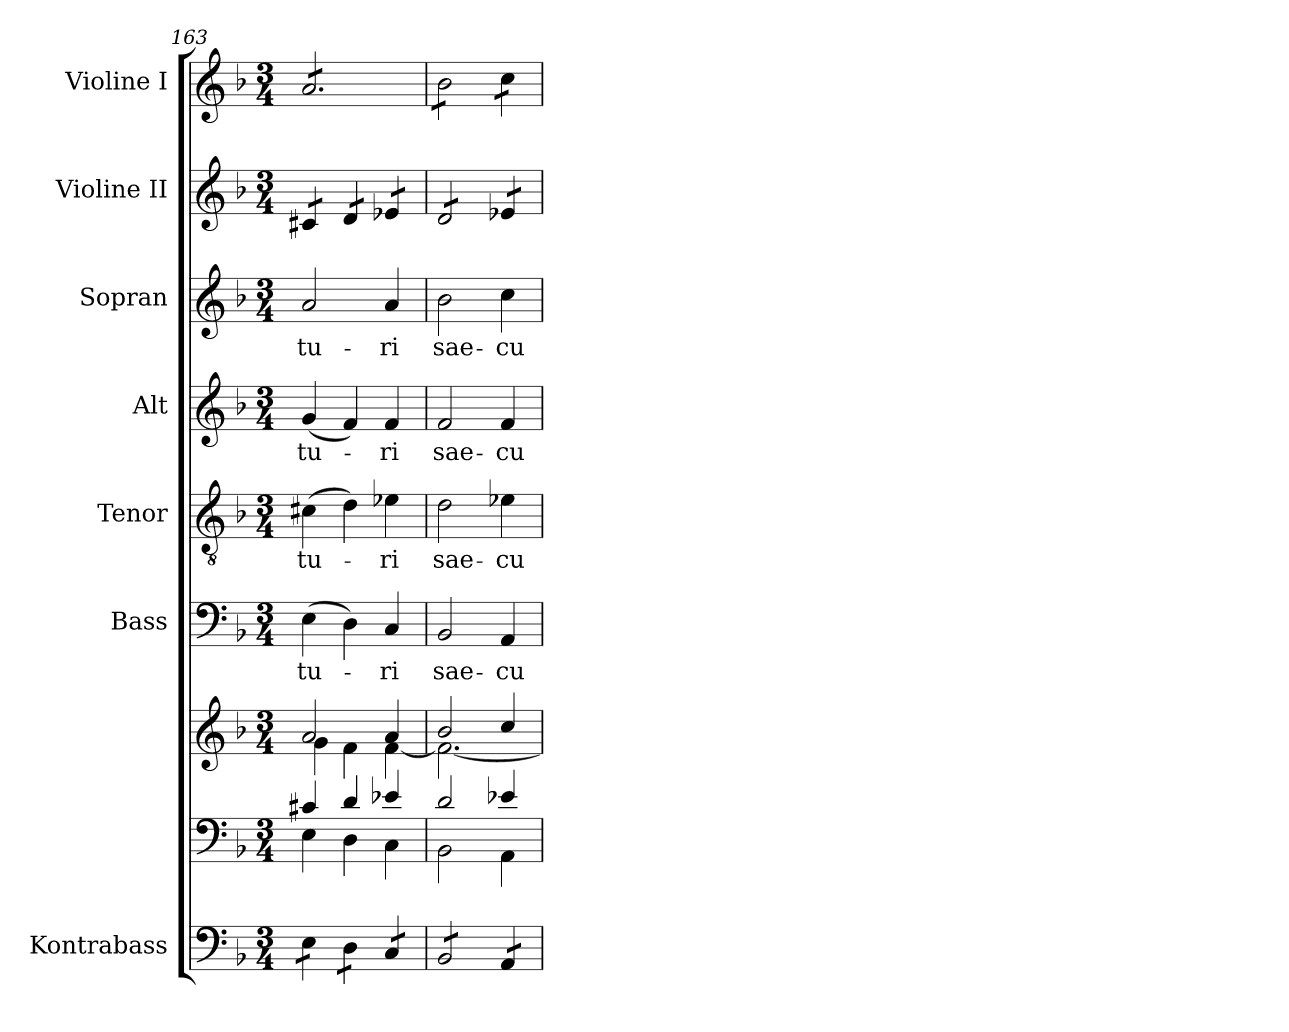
**kern	**kern	**kern	**kern	**text	**kern	**text	**kern	**text	**kern	**text	**kern	**kern
*part8	*part7	*part7	*part6	*part6	*part5	*part5	*part4	*part4	*part3	*part3	*part2	*part1
*staff9	*staff8	*staff7	*staff6	*staff6	*staff5	*staff5	*staff4	*staff4	*staff3	*staff3	*staff2	*staff1
*I"Kontrabass	*	*	*I"Bass	*	*I"Tenor	*	*I"Alt	*	*I"Sopran	*	*I"Violine II	*I"Violine I
*I'Kb.	*	*	*I'B.	*	*I'T.	*	*I'A.	*	*I'S.	*	*I'Vl. II	*I'Vl. I
!!LO:PB:g=z
*clefF4	*clefF4	*clefG2	*clefF4	*	*clefGv2	*	*clefG2	*	*clefG2	*	*clefG2	*clefG2
*ITrd7c12	*	*	*	*	*	*	*	*	*	*	*	*
*k[b-]	*k[b-]	*k[b-]	*k[b-]	*	*k[b-]	*	*k[b-]	*	*k[b-]	*	*k[b-]	*k[b-]
*F:	*F:	*F:	*F:	*	*F:	*	*F:	*	*F:	*	*F:	*F:
*M3/4	*M3/4	*M3/4	*M3/4	*	*M3/4	*	*M3/4	*	*M3/4	*	*M3/4	*M3/4
=163	=163	=163	=163	=163	=163	=163	=163	=163	=163	=163	=163	=163
*	*^	*^	*	*	*	*	*	*	*	*	*	*
!	!	!	!	!	!	!LO:LY:b	!	!LO:LY:b	!	!LO:LY:b	!	!LO:LY:b	!	!
*tremolo	*	*	*	*	*	*	*	*	*	*	*	*	*	*
*	*	*	*	*	*	*	*	*	*	*	*	*	*tremolo	*
*	*	*	*	*	*	*	*	*	*	*	*	*	*	*tremolo
8EE\L	4c#X/	4E\	2a/	4g\	(>4E\	-tu-	(>4c#X\	-tu-	(<4g/	-tu-	2a/	-tu-	8c#X/L	8a/L
8EE\J	.	.	.	.	.	.	.	.	.	.	.	.	8c#X/J	8a/
8DD\L	4d/	4D\	.	4f\	4D\)	.	4d\)	.	4f/)	.	.	.	8d/L	8a/
8DD\J	.	.	.	.	.	.	.	.	.	.	.	.	8d/J	8a/
!	!	!	!	!	!	!LO:LY:b	!	!LO:LY:b	!	!LO:LY:b	!	!LO:LY:b	!	!
8CC/L	4e-X/	4C\	4a/	[<4f\	4C/	-ri	4e-X\	-ri	4f/	-ri	4a/	-ri	8e-X/L	8a/
8CC/J	.	.	.	.	.	.	.	.	.	.	.	.	8e-X/J	8a/J
=164	=164	=164	=164	=164	=164	=164	=164	=164	=164	=164	=164	=164	=164	=164
!	!	!	!	!	!	!LO:LY:b	!	!LO:LY:b	!	!LO:LY:b	!	!LO:LY:b	!	!
8BBB-/L	2d/	2BB-\	2b-/	2.f\_	2BB-/	sae-	2d\	sae-	2f/	sae-	2b-\	sae-	8d/L	8b-\L
8BBB-/	.	.	.	.	.	.	.	.	.	.	.	.	8d/	8b-\
8BBB-/	.	.	.	.	.	.	.	.	.	.	.	.	8d/	8b-\
8BBB-/J	.	.	.	.	.	.	.	.	.	.	.	.	8d/J	8b-\J
!	!	!	!	!	!	!LO:LY:b	!	!LO:LY:b	!	!LO:LY:b	!	!LO:LY:b	!	!
8AAA/L	4e-X/	4AA\	4cc/	.	4AA/	-cu-	4e-X\	-cu-	4f/	-cu-	4cc\	-cu-	8e-X/L	8cc\L
8AAA/J	.	.	.	.	.	.	.	.	.	.	.	.	8e-X/J	8cc\J
*	*	*	*	*	*	*	*	*	*	*	*	*	*	*Xtremolo
*	*	*	*	*	*	*	*	*	*	*	*	*	*Xtremolo	*
*Xtremolo	*	*	*	*	*	*	*	*	*	*	*	*	*	*
*	*v	*v	*	*	*	*	*	*	*	*	*	*	*	*
*	*	*v	*v	*	*	*	*	*	*	*	*	*	*
=	=	=	=	=	=	=	=	=	=	=	=	=
*-	*-	*-	*-	*-	*-	*-	*-	*-	*-	*-	*-	*-
